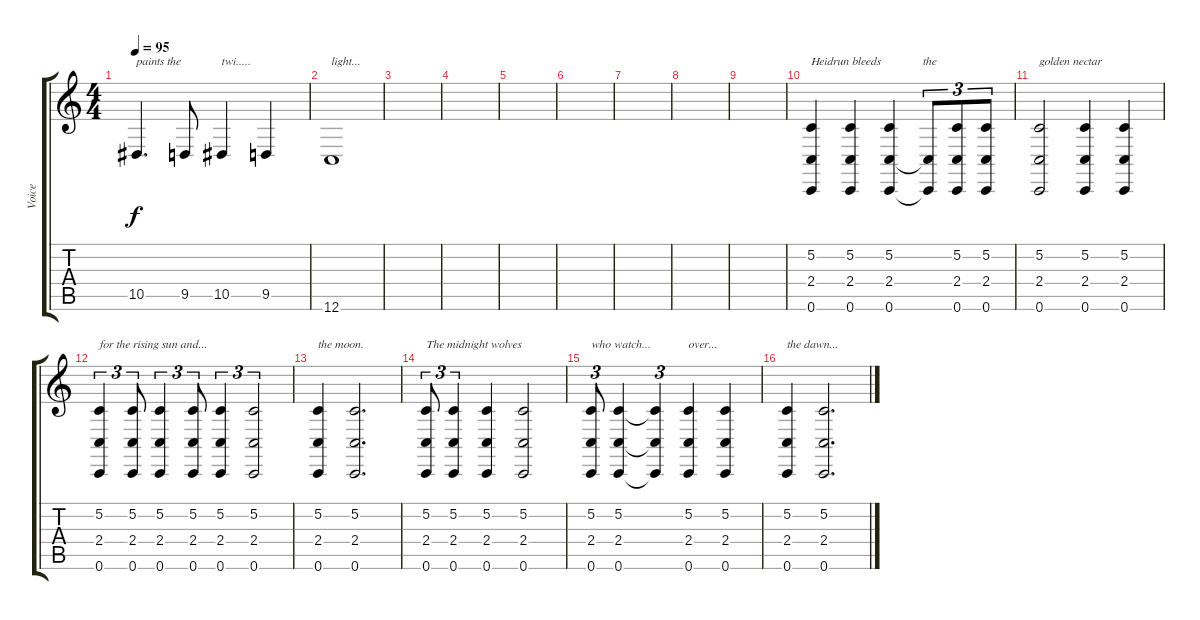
\track ("Voice" "Voice") {instrument lead6voice}
\staff {score tabs}
\tuning (C4 G3 Eb3 Bb2 F2 C2) {hide}
\ts (4 4)
\tempo 95
\clef g2
\ks c
10.5.4{d txt "paints the" dy f} 9.5.8 10.5.4{txt "twi....."} 9.5.4 |
12.6.1{txt "light..."} |
|
|
|
|
|
|
|
(5.2 2.4 0.6).4{txt "Heidrun bleeds              the"} (5.2 2.4 0.6).4 (5.2 2.4 0.6).4 (2.4{t} 0.6{t}).8{tu (3 2)} (5.2 2.4 0.6).8{tu (3 2)} (5.2 2.4 0.6).8{tu (3 2)} |
(5.2 2.4 0.6).2{txt "golden nectar"} (5.2 2.4 0.6).4 (5.2 2.4 0.6).4 |
(5.2 2.4 0.6).4{tu (3 2) txt "for the rising sun and..."} (5.2 2.4 0.6).8{tu (3 2)} (5.2 2.4 0.6).4{tu (3 2)} (5.2 2.4 0.6).8{tu (3 2)} (5.2 2.4 0.6).4{tu (3 2)} (5.2 2.4 0.6).2{tu (3 2)} |
(5.2 2.4 0.6).4{txt "the moon."} (5.2 2.4 0.6).2{d} |
(5.2 2.4 0.6).8{tu (3 2) txt "The midnight wolves"} (5.2 2.4 0.6).4{tu (3 2)} (5.2 2.4 0.6).4 (5.2 2.4 0.6).2 |
(5.2 2.4 0.6).8{tu (3 2) txt "who watch..."} (5.2 2.4 0.6).4 (5.2{t} 2.4{t} 0.6{t}).4{tu (3 2)} (5.2 2.4 0.6).4{txt "over..."} (5.2 2.4 0.6).4 |
(5.2 2.4 0.6).4{txt "the dawn..."} (5.2 2.4 0.6).2{d}
